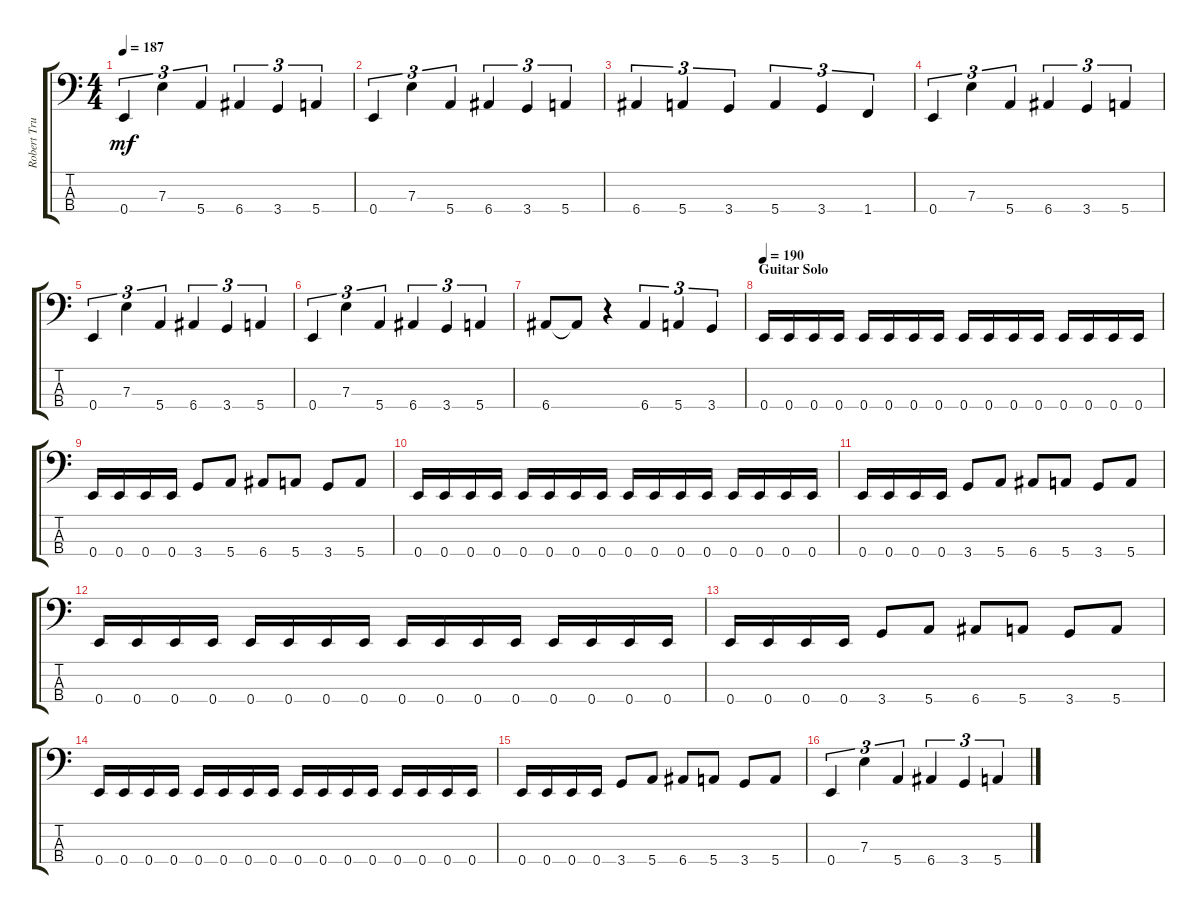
\track ("Robert Trujillo" "Robert Tru") {instrument electricbassfinger}
\staff {score tabs}
\tuning (G2 D2 A1 E1) {hide}
\ts (4 4)
\tempo 187
\clef f4
\ks c
0.4.4{tu (3 2) dy mf} 7.3.4{tu (3 2)} 5.4.4{tu (3 2)} 6.4.4{tu (3 2)} 3.4.4{tu (3 2)} 5.4.4{tu (3 2)} |
0.4.4{tu (3 2)} 7.3.4{tu (3 2)} 5.4.4{tu (3 2)} 6.4.4{tu (3 2)} 3.4.4{tu (3 2)} 5.4.4{tu (3 2)} |
6.4.4{tu (3 2)} 5.4.4{tu (3 2)} 3.4.4{tu (3 2)} 5.4.4{tu (3 2)} 3.4.4{tu (3 2)} 1.4.4{tu (3 2)} |
0.4.4{tu (3 2)} 7.3.4{tu (3 2)} 5.4.4{tu (3 2)} 6.4.4{tu (3 2)} 3.4.4{tu (3 2)} 5.4.4{tu (3 2)} |
0.4.4{tu (3 2)} 7.3.4{tu (3 2)} 5.4.4{tu (3 2)} 6.4.4{tu (3 2)} 3.4.4{tu (3 2)} 5.4.4{tu (3 2)} |
0.4.4{tu (3 2)} 7.3.4{tu (3 2)} 5.4.4{tu (3 2)} 6.4.4{tu (3 2)} 3.4.4{tu (3 2)} 5.4.4{tu (3 2)} |
6.4.8 6.4{t}.8 r.4 6.4.4{tu (3 2)} 5.4.4{tu (3 2)} 3.4.4{tu (3 2)} |
\section ("" "Guitar Solo")
\tempo 190
0.4.16 0.4.16 0.4.16 0.4.16 0.4.16 0.4.16 0.4.16 0.4.16 0.4.16 0.4.16 0.4.16 0.4.16 0.4.16 0.4.16 0.4.16 0.4.16 |
0.4.16 0.4.16 0.4.16 0.4.16 3.4.8 5.4.8 6.4.8 5.4.8 3.4.8 5.4.8 |
0.4.16 0.4.16 0.4.16 0.4.16 0.4.16 0.4.16 0.4.16 0.4.16 0.4.16 0.4.16 0.4.16 0.4.16 0.4.16 0.4.16 0.4.16 0.4.16 |
0.4.16 0.4.16 0.4.16 0.4.16 3.4.8 5.4.8 6.4.8 5.4.8 3.4.8 5.4.8 |
0.4.16 0.4.16 0.4.16 0.4.16 0.4.16 0.4.16 0.4.16 0.4.16 0.4.16 0.4.16 0.4.16 0.4.16 0.4.16 0.4.16 0.4.16 0.4.16 |
0.4.16 0.4.16 0.4.16 0.4.16 3.4.8 5.4.8 6.4.8 5.4.8 3.4.8 5.4.8 |
0.4.16 0.4.16 0.4.16 0.4.16 0.4.16 0.4.16 0.4.16 0.4.16 0.4.16 0.4.16 0.4.16 0.4.16 0.4.16 0.4.16 0.4.16 0.4.16 |
0.4.16 0.4.16 0.4.16 0.4.16 3.4.8 5.4.8 6.4.8 5.4.8 3.4.8 5.4.8 |
0.4.4{tu (3 2)} 7.3.4{tu (3 2)} 5.4.4{tu (3 2)} 6.4.4{tu (3 2)} 3.4.4{tu (3 2)} 5.4.4{tu (3 2)}
